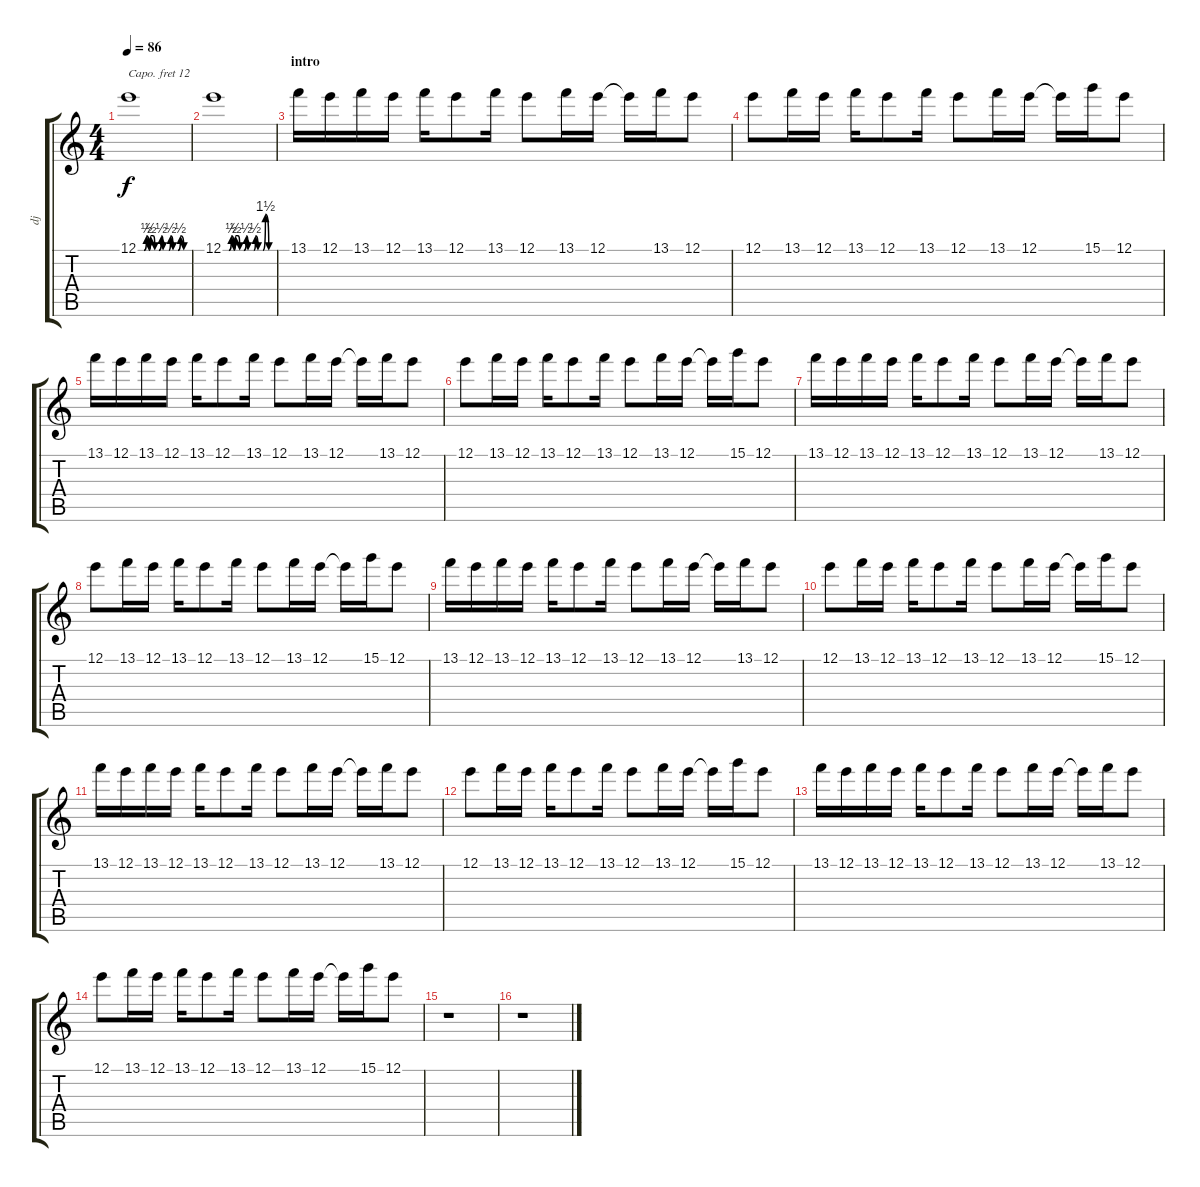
\track ("dj" "dj") {instrument recorder}
\staff {score tabs}
\capo 12
\tuning (E4 B3 G3 D3 A2 E2) {hide}
\ts (4 4)
\tempo 86
\clef g2
\ks c
12.1{be (custom 0 0 7 0 10 2 13 0 15 2 18 2 20 0 25 0 28 2 30 0 37 0 39 2 42 0 45 0 48 0 51 2 55 0 60 0)}.1{dy f instrument recorder} |
12.1{be (custom 0 0 7 0 10 2 13 0 15 2 18 2 20 0 25 0 28 2 30 0 37 0 39 2 42 0 45 0 48 0 51 6 55 0 60 0)}.1 |
\section ("" "intro")
13.1.16 12.1.16 13.1.16 12.1.16 13.1.16 12.1.8 13.1.16 12.1.8 13.1.16 12.1.16 12.1{t}.16 13.1.16 12.1.8 |
12.1.8 13.1.16 12.1.16 13.1.16 12.1.8 13.1.16 12.1.8 13.1.16 12.1.16 12.1{t}.16 15.1.16 12.1.8 |
13.1.16 12.1.16 13.1.16 12.1.16 13.1.16 12.1.8 13.1.16 12.1.8 13.1.16 12.1.16 12.1{t}.16 13.1.16 12.1.8 |
12.1.8 13.1.16 12.1.16 13.1.16 12.1.8 13.1.16 12.1.8 13.1.16 12.1.16 12.1{t}.16 15.1.16 12.1.8 |
13.1.16 12.1.16 13.1.16 12.1.16 13.1.16 12.1.8 13.1.16 12.1.8 13.1.16 12.1.16 12.1{t}.16 13.1.16 12.1.8 |
12.1.8 13.1.16 12.1.16 13.1.16 12.1.8 13.1.16 12.1.8 13.1.16 12.1.16 12.1{t}.16 15.1.16 12.1.8 |
13.1.16 12.1.16 13.1.16 12.1.16 13.1.16 12.1.8 13.1.16 12.1.8 13.1.16 12.1.16 12.1{t}.16 13.1.16 12.1.8 |
12.1.8 13.1.16 12.1.16 13.1.16 12.1.8 13.1.16 12.1.8 13.1.16 12.1.16 12.1{t}.16 15.1.16 12.1.8 |
13.1.16 12.1.16 13.1.16 12.1.16 13.1.16 12.1.8 13.1.16 12.1.8 13.1.16 12.1.16 12.1{t}.16 13.1.16 12.1.8 |
12.1.8 13.1.16 12.1.16 13.1.16 12.1.8 13.1.16 12.1.8 13.1.16 12.1.16 12.1{t}.16 15.1.16 12.1.8 |
13.1.16 12.1.16 13.1.16 12.1.16 13.1.16 12.1.8 13.1.16 12.1.8 13.1.16 12.1.16 12.1{t}.16 13.1.16 12.1.8 |
12.1.8 13.1.16 12.1.16 13.1.16 12.1.8 13.1.16 12.1.8 13.1.16 12.1.16 12.1{t}.16 15.1.16 12.1.8 |
r.1 |
r.1
